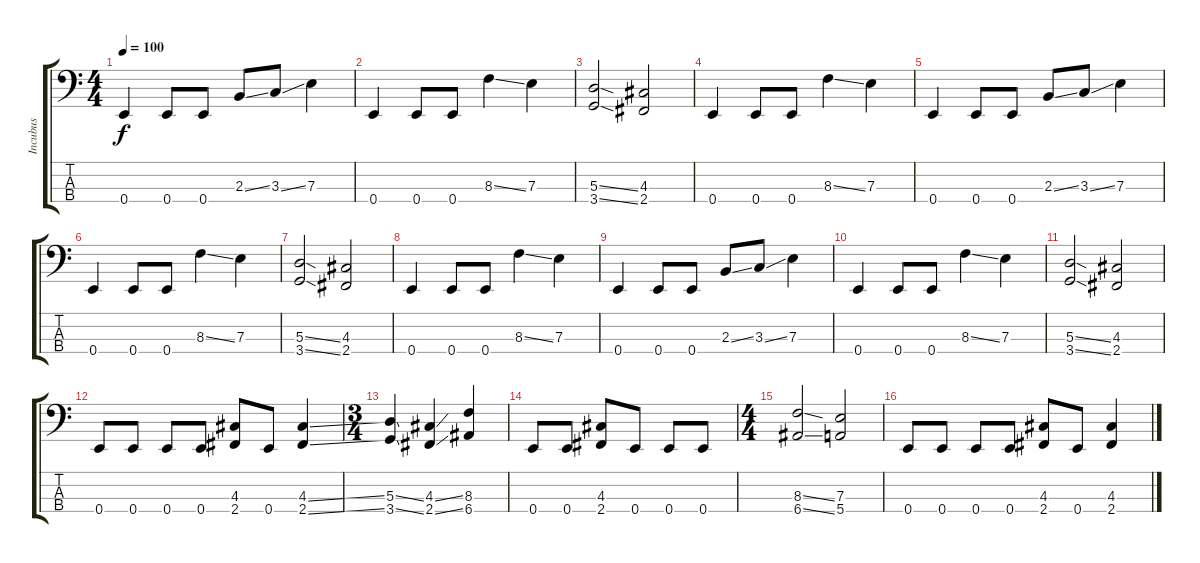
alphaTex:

\track ("Incubus " "Incubus ") {instrument acousticbass}
\staff {score tabs}
\tuning (G2 D2 A1 E1) {hide}
\ts (4 4)
\tempo 100
\clef f4
\ks c
0.4.4{dy f} 0.4.8 0.4.8 2.3{ss}.8 3.3{ss}.8 7.3.4 |
0.4.4 0.4.8 0.4.8 8.3{ss}.4 7.3.4 |
(5.3{ss} 3.4{ss}).2 (4.3 2.4).2 |
0.4.4 0.4.8 0.4.8 8.3{ss}.4 7.3.4 |
0.4.4 0.4.8 0.4.8 2.3{ss}.8 3.3{ss}.8 7.3.4 |
0.4.4 0.4.8 0.4.8 8.3{ss}.4 7.3.4 |
(5.3{ss} 3.4{ss}).2 (4.3 2.4).2 |
0.4.4 0.4.8 0.4.8 8.3{ss}.4 7.3.4 |
0.4.4 0.4.8 0.4.8 2.3{ss}.8 3.3{ss}.8 7.3.4 |
0.4.4 0.4.8 0.4.8 8.3{ss}.4 7.3.4 |
(5.3{ss} 3.4{ss}).2 (4.3 2.4).2 |
0.4.8 0.4.8 0.4.8 0.4.8 (4.3 2.4).8 0.4.8 (4.3{ss} 2.4{ss}).4 |
\ts (3 4)
(5.3{ss} 3.4{ss}).4 (4.3{ss} 2.4{ss}).4 (8.3 6.4).4 |
0.4.8 0.4.8 (4.3 2.4).8 0.4.8 0.4.8 0.4.8 |
\ts (4 4)
(8.3{ss} 6.4{ss}).2 (7.3 5.4).2 |
0.4.8 0.4.8 0.4.8 0.4.8 (4.3 2.4).8 0.4.8 (4.3{ss} 2.4{ss}).4
